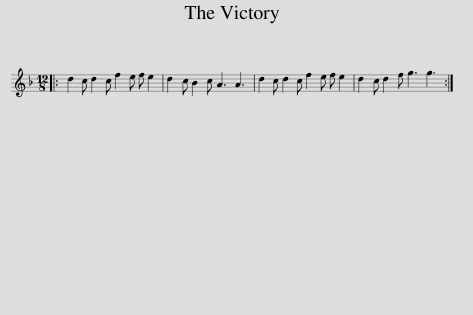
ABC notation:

X:1
L:1/8
M:12/8
I:linebreak $
K:F
V:1 treble
V:1
|: d2 c d2 c f2 e f e2 | d2 c B2 c A3 A3 | d2 c d2 c f2 e f e2 | d2 c d2 f g3 g3 :| %4
